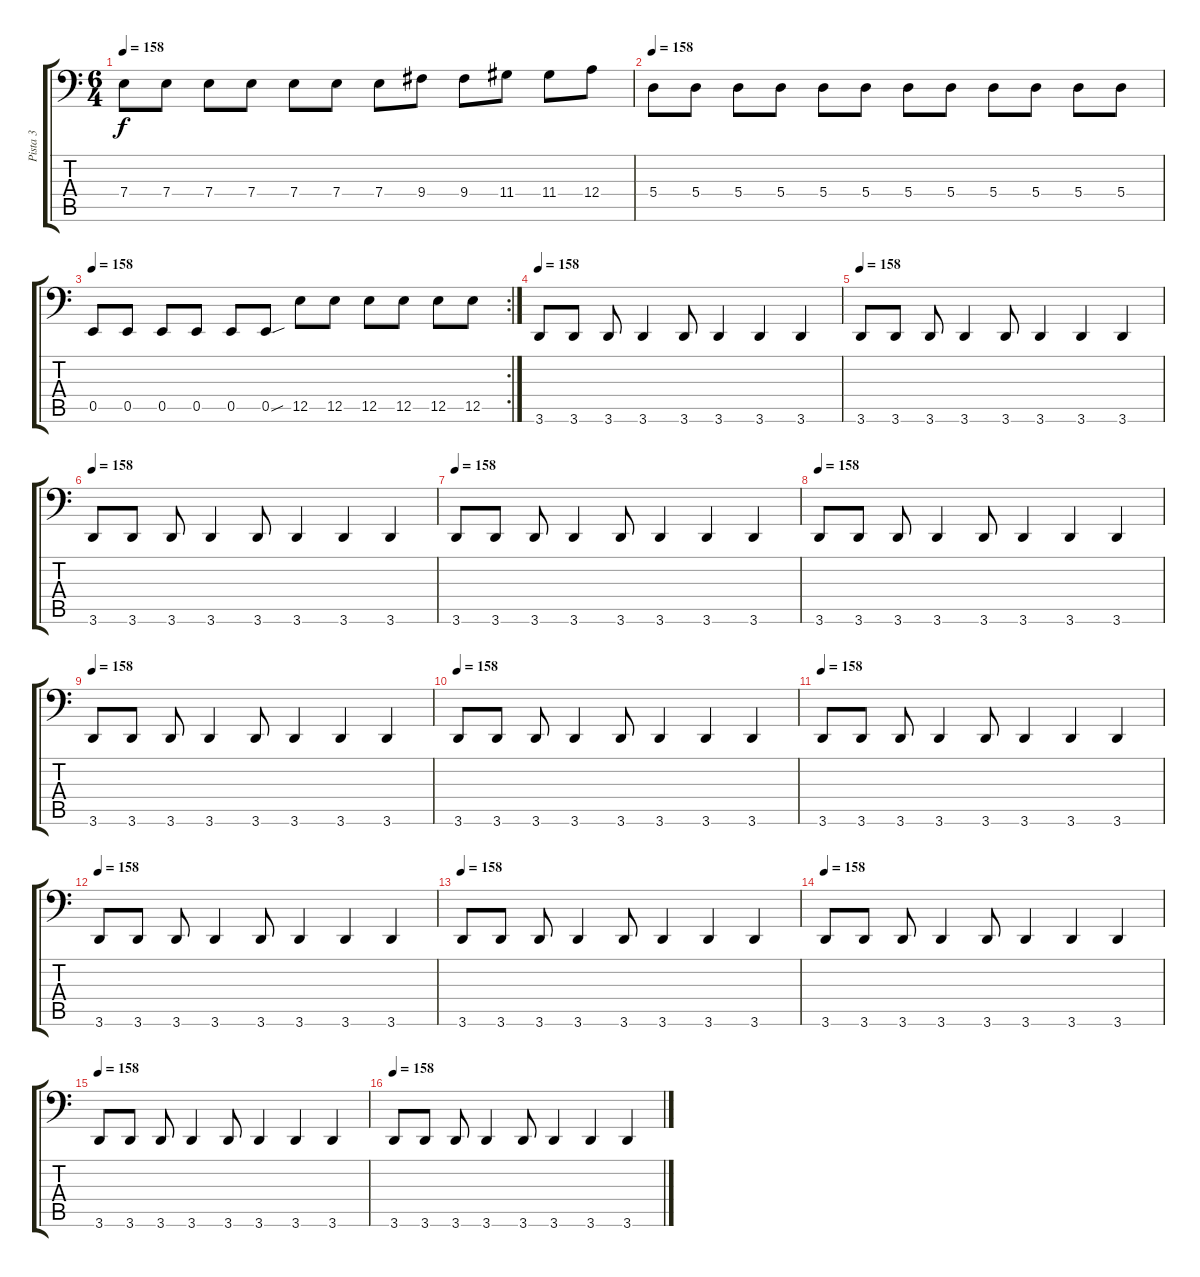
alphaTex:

\track ("Pista 3" "Pista 3") {instrument fretlessbass}
\staff {score tabs}
\tuning (C3 G2 D2 A1 E1 B0) {hide}
\ts (6 4)
\tempo 158
\clef f4
\ks c
7.4.8{dy f} 7.4.8 7.4.8 7.4.8 7.4.8 7.4.8 7.4.8 9.4.8 9.4.8 11.4.8 11.4.8 12.4.8 |
\tempo 158
5.4.8 5.4.8 5.4.8 5.4.8 5.4.8 5.4.8 5.4.8 5.4.8 5.4.8 5.4.8 5.4.8 5.4.8 |
\rc 2
\tempo 158
0.5.8 0.5.8 0.5.8 0.5.8 0.5.8 0.5{sou}.8 12.5.8 12.5.8 12.5.8 12.5.8 12.5.8 12.5.8 |
\tempo 158
3.6.8 3.6.8 3.6.8 3.6.4 3.6.8 3.6.4 3.6.4 3.6.4 |
\tempo 158
3.6.8 3.6.8 3.6.8 3.6.4 3.6.8 3.6.4 3.6.4 3.6.4 |
\tempo 158
3.6.8 3.6.8 3.6.8 3.6.4 3.6.8 3.6.4 3.6.4 3.6.4 |
\tempo 158
3.6.8 3.6.8 3.6.8 3.6.4 3.6.8 3.6.4 3.6.4 3.6.4 |
\tempo 158
3.6.8 3.6.8 3.6.8 3.6.4 3.6.8 3.6.4 3.6.4 3.6.4 |
\tempo 158
3.6.8 3.6.8 3.6.8 3.6.4 3.6.8 3.6.4 3.6.4 3.6.4 |
\tempo 158
3.6.8 3.6.8 3.6.8 3.6.4 3.6.8 3.6.4 3.6.4 3.6.4 |
\tempo 158
3.6.8 3.6.8 3.6.8 3.6.4 3.6.8 3.6.4 3.6.4 3.6.4 |
\tempo 158
3.6.8 3.6.8 3.6.8 3.6.4 3.6.8 3.6.4 3.6.4 3.6.4 |
\tempo 158
3.6.8 3.6.8 3.6.8 3.6.4 3.6.8 3.6.4 3.6.4 3.6.4 |
\tempo 158
3.6.8 3.6.8 3.6.8 3.6.4 3.6.8 3.6.4 3.6.4 3.6.4 |
\tempo 158
3.6.8 3.6.8 3.6.8 3.6.4 3.6.8 3.6.4 3.6.4 3.6.4 |
\tempo 158
3.6.8 3.6.8 3.6.8 3.6.4 3.6.8 3.6.4 3.6.4 3.6.4
